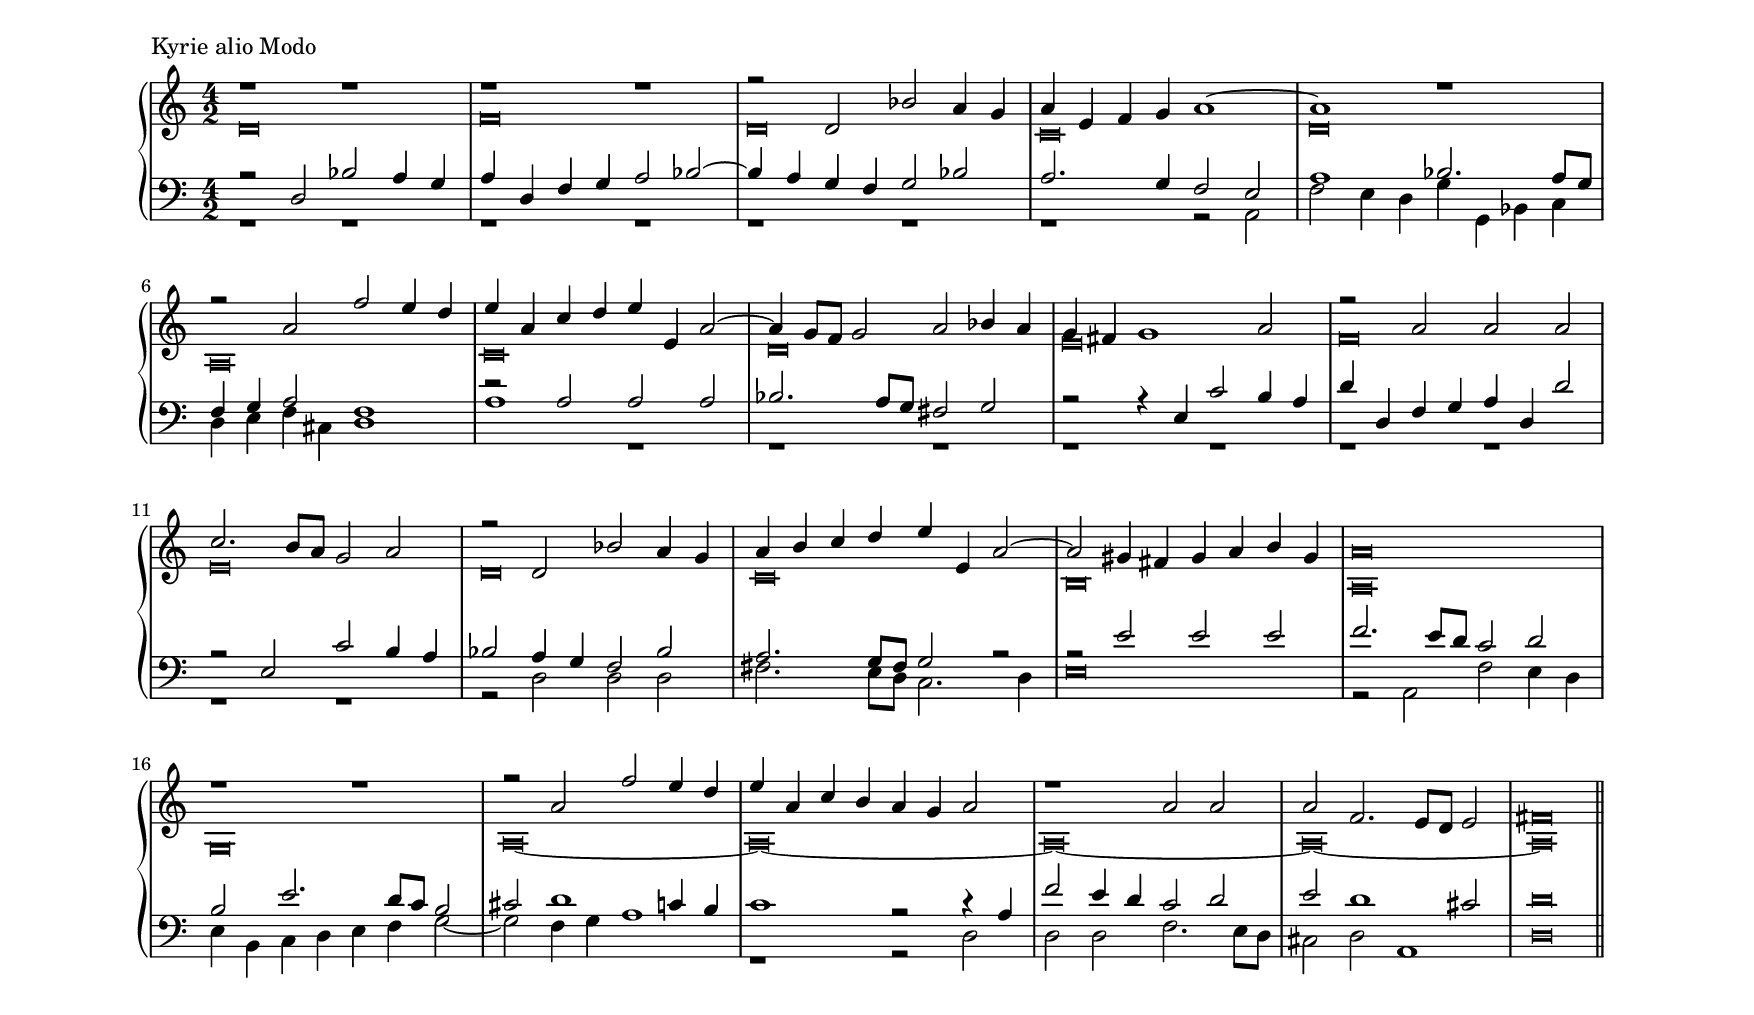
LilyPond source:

%! Title: Kyrie alio Modo
%! Part: I
%! No: 9
%! Remark:

\version "2.22.1"
\include "italiano.ly"

%****************************************************************
% Start cut-&-pastable-section

%****************************************************************

\paper {
  % Set paper
  #(set-paper-size "a4landscape")
  indent = 0\mm
  line-width = 250\mm
  ragged-right = ##f
  line-width = #(- line-width (* mm 3.000000) (* mm 1))
}

\layout {
  \context {
    \Score
    \override SpacingSpanner.base-shortest-duration = #(ly:make-moment 1/8)
    \override SpacingSpanner.uniform-stretching = ##t
  }
}
%*****************************************
%  Set Header
%*****************************************
\header {
  %title = "KYRIE"
  %subtitle = "Kyrie"
  %subsubtitle = "Fiori Musicali"
  %composer = "G. Frescobaldi"
  %opus = "F.12/03"
  %tagline = "© 2022 Hautbois Project"
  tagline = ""
}

%*****************************************
% Start Voice
% Write the voices here
%*****************************************
MyMeter = \time 4/2
MyTempo = \tempo "Adantino"
MyKey = \key do \major
PieceName = "Kyrie alio Modo"
MyFinalBar = \bar "||"

PieceIXS = \relative re' {
  % bar 1	- 5
  r1 r1 |
  r1 r1 |
  r2 re2 sib' la4 sol |
  la4 mi fa sol la1~ |
  la1 r1 |
  
  % bar 6	- 10
  r2 la2 fa' mi4 re |
  mi4 la, do re mi mi, la2~ |
  la4 sol8 fa sol2 la sib4 la |
  sol4 fad sol1 la2 |
  r2 la la la |
  
  % bar 11	- 15
  do2. si8 la sol2 la |
  r2 re,2 sib' la4 sol |
  la si do re mi mi, la2~ |
  la2 sold4 fad sold la si sold |
  \once \override NoteHead.style = #'baroque
  la\breve |
  
  % bar 16	- 20
  r1 r1 |
  r2 la2 fa' mi4 re |
  mi4 la, do si la sol la2 |
  r1 la2 la2 |
  la2 fa2. mi8 re mi2 |
  \once \override NoteHead.style = #'baroque
  fad\breve |
  
  \MyFinalBar
}

PieceIXA = \relative re' {
  % bar 1	- 5
  \once \override NoteHead.style = #'baroque
  re\breve |
  \once \override NoteHead.style = #'baroque
  fa\breve |
  \once \override NoteHead.style = #'baroque
  re\breve |
  \once \override NoteHead.style = #'baroque
  do\breve |
  \once \override NoteHead.style = #'baroque
  re\breve |
  
  % bar 6	- 10
  \once \override NoteHead.style = #'baroque
  la\breve |
  \once \override NoteHead.style = #'baroque
  do\breve |
  \once \override NoteHead.style = #'baroque
  re\breve |
  \once \override NoteHead.style = #'baroque
  mi\breve |
  \once \override NoteHead.style = #'baroque
  fa\breve |
  
  % bar 11	- 15
  \once \override NoteHead.style = #'baroque
  mi\breve |
  \once \override NoteHead.style = #'baroque
  re\breve |
  \once \override NoteHead.style = #'baroque
  do\breve |
  \once \override NoteHead.style = #'baroque
  si\breve |
  \once \override NoteHead.style = #'baroque
  la\breve |
  
  % bar 16	- 20
  \once \override NoteHead.style = #'baroque
  sol\breve |
  \once \override NoteHead.style = #'baroque
  la\breve~ |
  \once \override NoteHead.style = #'baroque
  la\breve~ |
  \once \override NoteHead.style = #'baroque
  la\breve~ |
  \once \override NoteHead.style = #'baroque
  la\breve~ |
  \once \override NoteHead.style = #'baroque
  la\breve |
  
  \MyFinalBar
}

PieceIXT = \relative re {
  % bar 1	- 5
  r2 re2 sib' la4 sol |
  la4 re, fa sol la2 sib~ |
  sib4 la sol fa sol2 sib |
  la2. sol4 fa2 mi |
  la1 sib2. la8 sol |
  
  % bar 6	- 10
  fa4 sol la2 fa1 |
  r2 la2 la2 la2 |
  sib2. la8 sol fad2 sol |
  r2 r4 mi4 do'2 si4 la |
  re4 re, fa sol la re, re'2 |
  
  % bar 11	- 15
  r2 mi,2 do' si4 la |
  sib2 la4 sol fa2 sib |
  la2. sol8 fad sol2 r2 |
  r2 mi'2 mi mi |
  fa2. mi8 re do2 re |
  
  % bar 16	- 20
  si2 mi2. re8 do si2 |
  dod2 re1 do4 si |
  do1 r2 r4 la4 |
  fa'2 mi4 re do2 re |
  mi2 re1 dod2 |
  \once \override NoteHead.style = #'baroque
  re\breve |
  
  \MyFinalBar
}

PieceIXB = \relative la, {
  % bar 1	- 5
  r1 r1 |
  r1 r1 |
  r1 r1 |
  r1 r2 la2 |
  fa'2 mi4 re sol sol, sib do |
  
  % bar 6	- 10
  re4 mi fa dod re1 |
  la'1 r1 |
  r1 r1 |
  r1 r1 |
  r1 r1 |
  
  % bar 11	- 15
  r1 r1 |
  r2 re,2 re re |
  fad2. mi8 re do2. re4 |
  \once \override NoteHead.style = #'baroque
  mi\breve |
  r2 la,2 fa' mi4 re |
  
  % bar 16	- 20
  mi4 si do re mi fa sol2~ |
  sol2 fa4 sol la1 |
  r1 r2 re,2 |
  re2 re fa2. mi8 re |
  dod2 re la1 |
  \once \override NoteHead.style = #'baroque
  re\breve |
  
  \MyFinalBar
}

%*****************************************
%  Start Score
%*****************************************

\markup { \vspace #1 }
\score {
  \header {
    piece = \PieceName
  }
  \new PianoStaff <<
    \new Staff = "up" { 
      \clef "treble" 
      %\MyTempo
      \MyKey
      \MyMeter
      <<
        \PieceIXS
        \\
        \PieceIXA
      >>
    }
    \new Staff = "down" {
      \clef "bass" 
      %\MyTempo
      \MyKey
      \MyMeter
      <<
        \PieceIXT
        \\
        \PieceIXB
      >>
    }
  >>
}